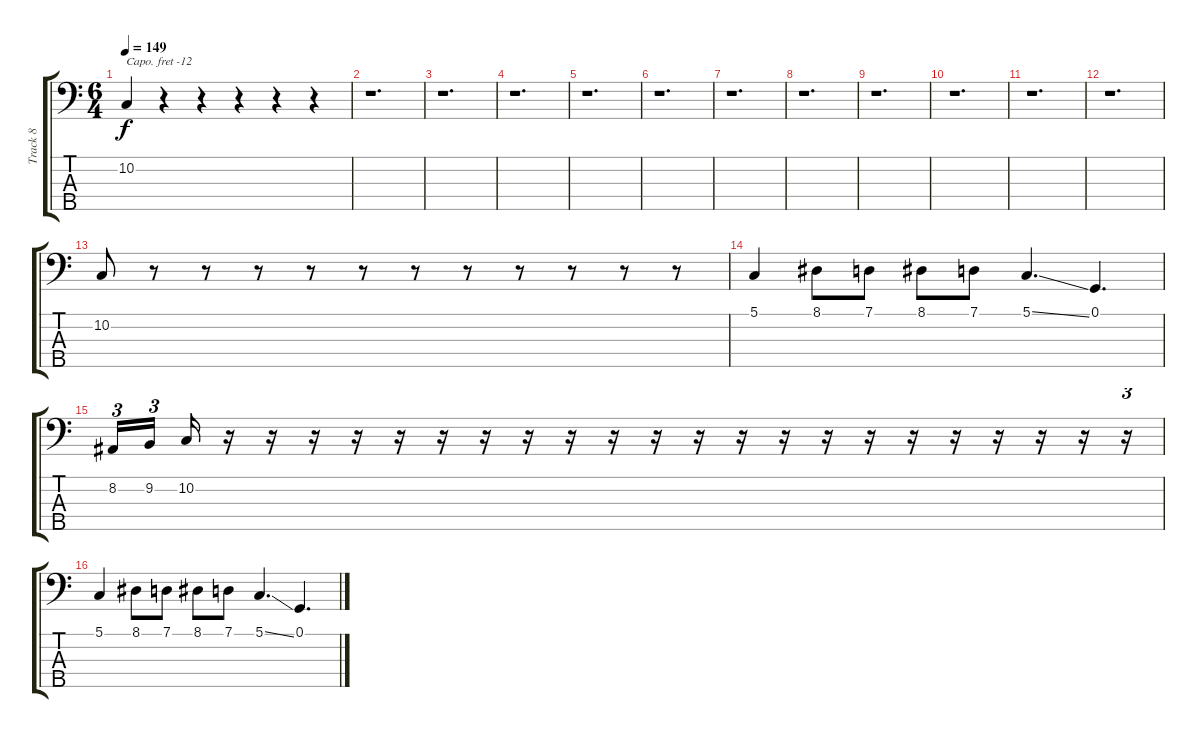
\track ("Track 8" "Track 8") {instrument contrabass}
\staff {score tabs}
\capo -12
\tuning (G2 D2 A1 E1 B0) {hide}
\ts (6 4)
\tempo 149
\clef f4
\ks c
10.2.4{dy f} r.4 r.4 r.4 r.4 r.4 |
r.1{d} |
r.1{d} |
r.1{d} |
r.1{d} |
r.1{d} |
r.1{d} |
r.1{d} |
r.1{d} |
r.1{d} |
r.1{d} |
r.1{d} |
10.2.8 r.8 r.8 r.8 r.8 r.8 r.8 r.8 r.8 r.8 r.8 r.8 |
5.1.4 8.1.8 7.1.8 8.1.8 7.1.8 5.1{ss}.4{d} 0.1.4{d} |
8.2.16{tu (3 2)} 9.2.16{tu (3 2)} 10.2.16 r.16 r.16 r.16 r.16 r.16 r.16 r.16 r.16 r.16 r.16 r.16 r.16 r.16 r.16 r.16 r.16 r.16 r.16 r.16 r.16 r.16 r.16{tu (3 2)} |
5.1.4 8.1.8 7.1.8 8.1.8 7.1.8 5.1{ss}.4{d} 0.1{ss}.4{d}
